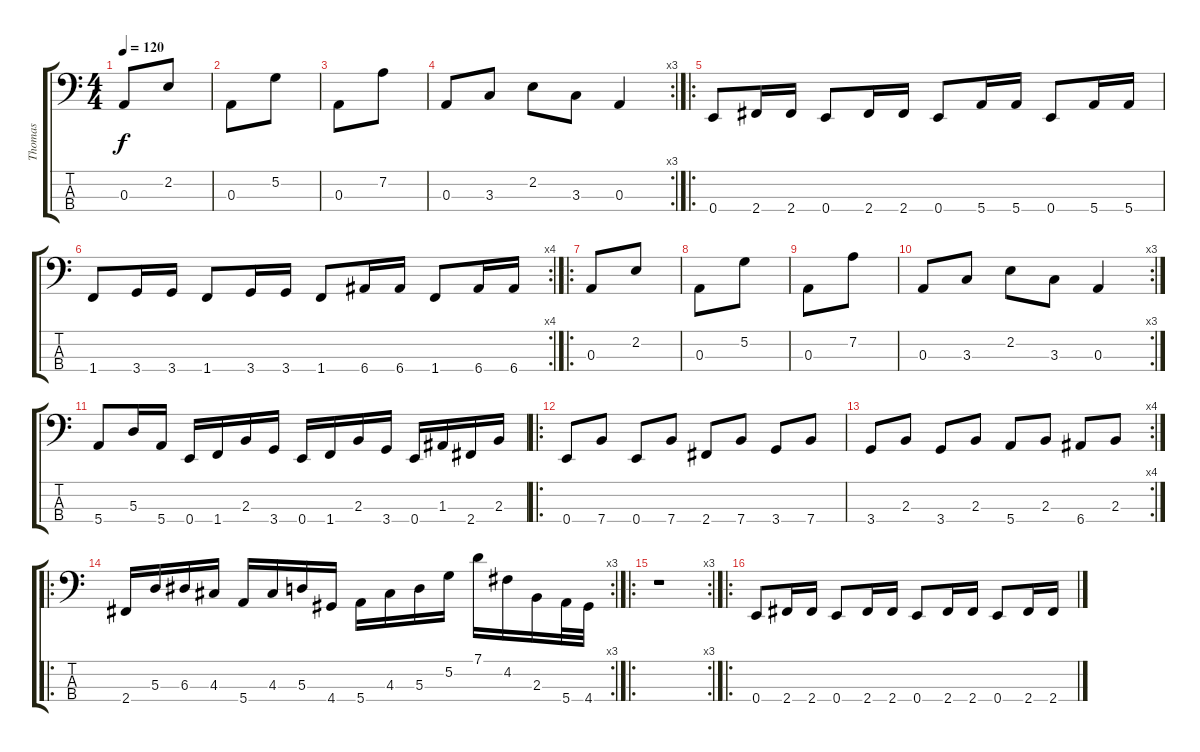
\track ("Thomas" "Thomas") {instrument electricbassfinger}
\staff {score tabs}
\tuning (G2 D2 A1 E1) {hide}
\ts (4 4)
\tempo 120
\clef f4
\ks c
0.3.8{dy f instrument electricbassfinger} 2.2.8 |
0.3.8 5.2.8 |
0.3.8 7.2.8 |
\rc 3
0.3.8 3.3.8 2.2.8 3.3.8 0.3.4 |
\ro
0.4.8 2.4.16 2.4.16 0.4.8 2.4.16 2.4.16 0.4.8 5.4.16 5.4.16 0.4.8 5.4.16 5.4.16 |
\rc 4
1.4.8 3.4.16 3.4.16 1.4.8 3.4.16 3.4.16 1.4.8 6.4.16 6.4.16 1.4.8 6.4.16 6.4.16 |
\ro
0.3.8 2.2.8 |
0.3.8 5.2.8 |
0.3.8 7.2.8 |
\rc 3
0.3.8 3.3.8 2.2.8 3.3.8 0.3.4 |
5.4.8 5.3.16 5.4.16 0.4.16 1.4.16 2.3.16 3.4.16 0.4.16 1.4.16 2.3.16 3.4.16 0.4.16 1.3.16 2.4.16 2.3.16 |
\ro
0.4.8 7.4.8 0.4.8 7.4.8 2.4.8 7.4.8 3.4.8 7.4.8 |
\rc 4
3.4.8 2.3.8 3.4.8 2.3.8 5.4.8 2.3.8 6.4.8 2.3.8 |
\ro
\rc 3
2.4.16 5.3.16 6.3.16 4.3.16 5.4.16 4.3.16 5.3.16 4.4.16 5.4.16 4.3.16 5.3.16 5.2.16 7.1.16 4.2.16 2.3.16 5.4.32 4.4.32 |
\ro
\rc 3
r.1 |
\ro
0.4.8 2.4.16 2.4.16 0.4.8 2.4.16 2.4.16 0.4.8 2.4.16 2.4.16 0.4.8 2.4.16 2.4.16
